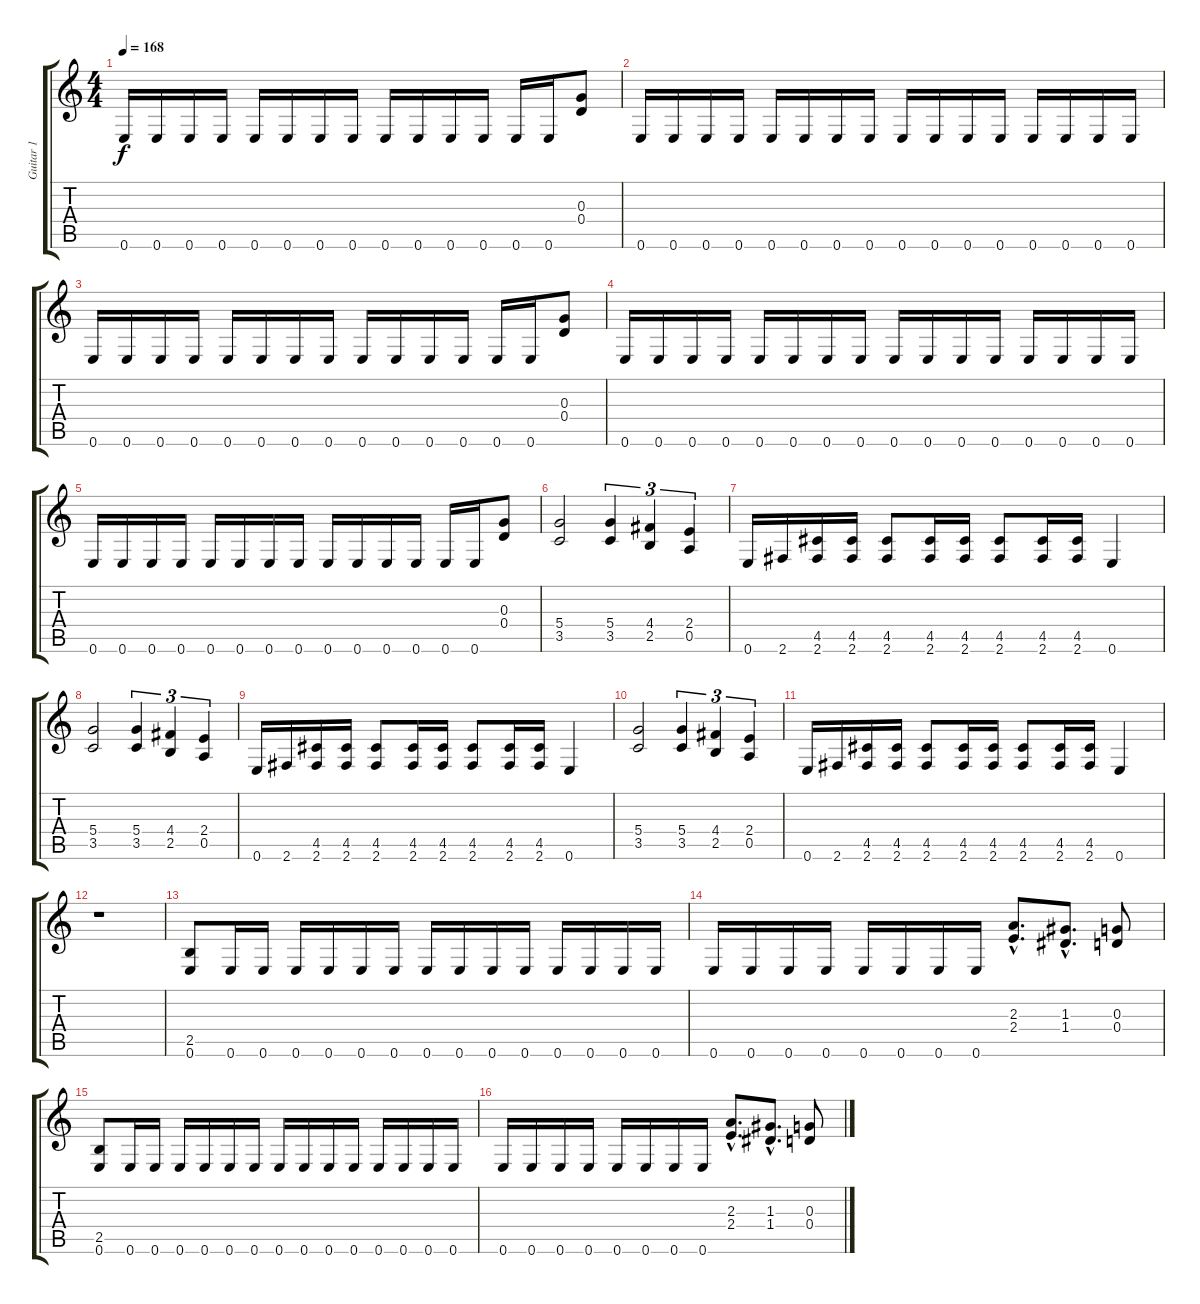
\track ("Guitar 1" "Guitar 1") {instrument overdrivenguitar}
\staff {score tabs}
\tuning (E4 B3 G3 D3 A2 E2) {hide}
\ts (4 4)
\tempo 168
\clef g2
\ks c
0.6.16{dy f} 0.6.16 0.6.16 0.6.16 0.6.16 0.6.16 0.6.16 0.6.16 0.6.16 0.6.16 0.6.16 0.6.16 0.6.16 0.6.16 (0.3 0.4).8 |
0.6.16 0.6.16 0.6.16 0.6.16 0.6.16 0.6.16 0.6.16 0.6.16 0.6.16 0.6.16 0.6.16 0.6.16 0.6.16 0.6.16 0.6.16 0.6.16 |
0.6.16 0.6.16 0.6.16 0.6.16 0.6.16 0.6.16 0.6.16 0.6.16 0.6.16 0.6.16 0.6.16 0.6.16 0.6.16 0.6.16 (0.3 0.4).8 |
0.6.16 0.6.16 0.6.16 0.6.16 0.6.16 0.6.16 0.6.16 0.6.16 0.6.16 0.6.16 0.6.16 0.6.16 0.6.16 0.6.16 0.6.16 0.6.16 |
0.6.16 0.6.16 0.6.16 0.6.16 0.6.16 0.6.16 0.6.16 0.6.16 0.6.16 0.6.16 0.6.16 0.6.16 0.6.16 0.6.16 (0.3 0.4).8 |
(5.4 3.5).2 (5.4 3.5).4{tu (3 2)} (4.4 2.5).4{tu (3 2)} (2.4 0.5).4{tu (3 2)} |
0.6.16 2.6.16 (4.5 2.6).16 (4.5 2.6).16 (4.5 2.6).8 (4.5 2.6).16 (4.5 2.6).16 (4.5 2.6).8 (4.5 2.6).16 (4.5 2.6).16 0.6.4 |
(5.4 3.5).2 (5.4 3.5).4{tu (3 2)} (4.4 2.5).4{tu (3 2)} (2.4 0.5).4{tu (3 2)} |
0.6.16 2.6.16 (4.5 2.6).16 (4.5 2.6).16 (4.5 2.6).8 (4.5 2.6).16 (4.5 2.6).16 (4.5 2.6).8 (4.5 2.6).16 (4.5 2.6).16 0.6.4 |
(5.4 3.5).2 (5.4 3.5).4{tu (3 2)} (4.4 2.5).4{tu (3 2)} (2.4 0.5).4{tu (3 2)} |
0.6.16 2.6.16 (4.5 2.6).16 (4.5 2.6).16 (4.5 2.6).8 (4.5 2.6).16 (4.5 2.6).16 (4.5 2.6).8 (4.5 2.6).16 (4.5 2.6).16 0.6.4 |
r.1 |
(2.5 0.6).8 0.6.16 0.6.16 0.6.16 0.6.16 0.6.16 0.6.16 0.6.16 0.6.16 0.6.16 0.6.16 0.6.16 0.6.16 0.6.16 0.6.16 |
0.6.16 0.6.16 0.6.16 0.6.16 0.6.16 0.6.16 0.6.16 0.6.16 (2.3{hac} 2.4{hac}).8{d} (1.3{hac} 1.4{hac}).8{d} (0.3 0.4).8 |
(2.5 0.6).8 0.6.16 0.6.16 0.6.16 0.6.16 0.6.16 0.6.16 0.6.16 0.6.16 0.6.16 0.6.16 0.6.16 0.6.16 0.6.16 0.6.16 |
0.6.16 0.6.16 0.6.16 0.6.16 0.6.16 0.6.16 0.6.16 0.6.16 (2.3{hac} 2.4{hac}).8{d} (1.3{hac} 1.4{hac}).8{d} (0.3 0.4).8
